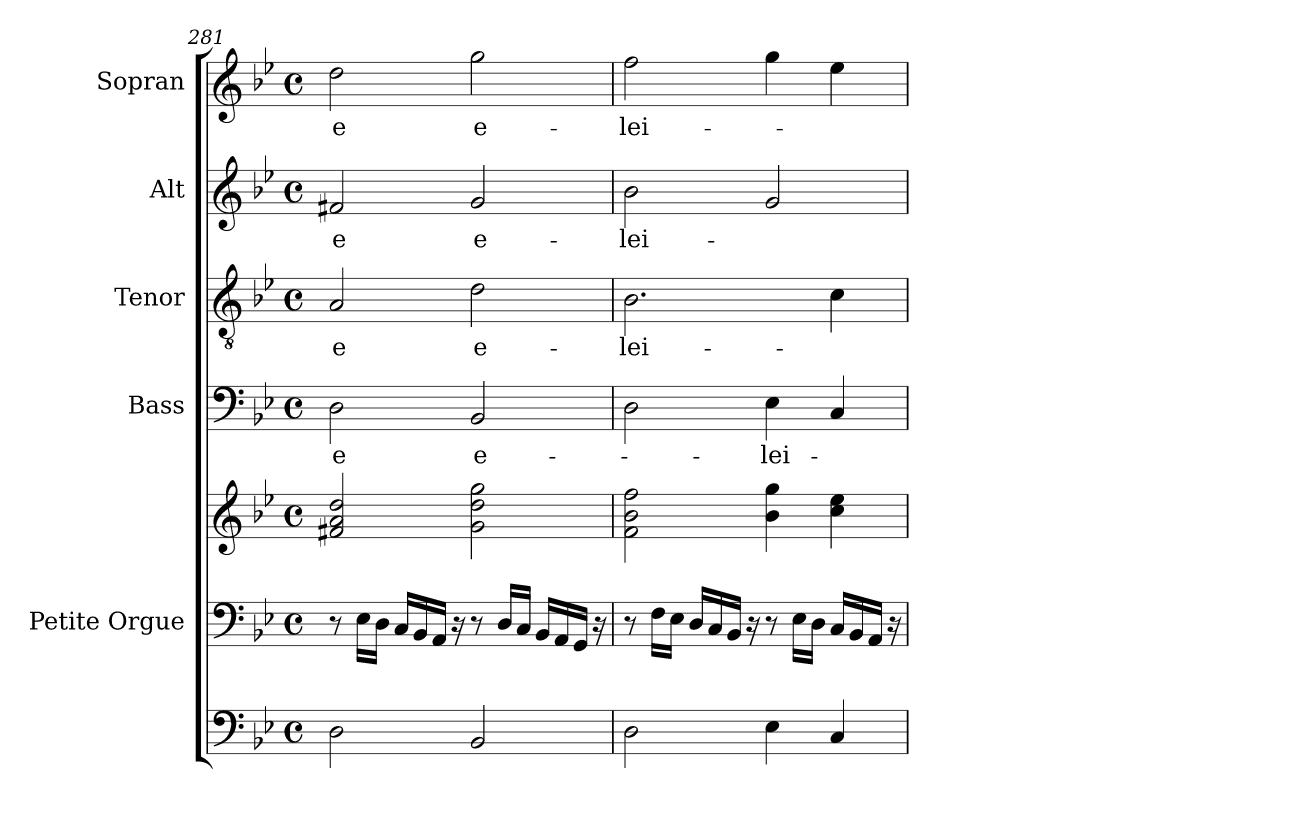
**kern	**kern	**kern	**kern	**text	**kern	**text	**kern	**text	**kern	**text
*part6	*part5	*part5	*part4	*part4	*part3	*part3	*part2	*part2	*part1	*part1
*staff7	*staff6	*staff5	*staff4	*staff4	*staff3	*staff3	*staff2	*staff2	*staff1	*staff1
*	*I"Petite Orgue	*	*I"Bass	*	*I"Tenor	*	*I"Alt	*	*I"Sopran	*
*	*I'Org. 1	*	*I'B.	*	*I'T.	*	*I'A.	*	*I'S.	*
*clefF4	*clefF4	*clefG2	*clefF4	*	*clefGv2	*	*clefG2	*	*clefG2	*
*k[b-e-]	*k[b-e-]	*k[b-e-]	*k[b-e-]	*	*k[b-e-]	*	*k[b-e-]	*	*k[b-e-]	*
*B-:	*B-:	*B-:	*B-:	*	*B-:	*	*B-:	*	*B-:	*
*M4/4	*M4/4	*M4/4	*M4/4	*	*M4/4	*	*M4/4	*	*M4/4	*
*met(c)	*met(c)	*met(c)	*met(c)	*	*met(c)	*	*met(c)	*	*met(c)	*
=281	=281	=281	=281	=281	=281	=281	=281	=281	=281	=281
!	!	!	!	!LO:LY:b	!	!LO:LY:b	!	!LO:LY:b	!	!LO:LY:b
2D\	8r	2f#X/ 2a/ 2dd/	2D\	-e	2A/	-e	2f#X/	-e	2dd\	-e
.	16E-\LL	.	.	.	.	.	.	.	.	.
.	16D\JJ	.	.	.	.	.	.	.	.	.
.	16C/LL	.	.	.	.	.	.	.	.	.
.	16BB-/	.	.	.	.	.	.	.	.	.
.	16AA/JJ	.	.	.	.	.	.	.	.	.
.	16r	.	.	.	.	.	.	.	.	.
!	!	!	!	!LO:LY:b	!	!LO:LY:b	!	!LO:LY:b	!	!LO:LY:b
2BB-/	8r	2g\ 2dd\ 2gg\	2BB-/	e-	2d\	e-	2g/	e-	2gg\	e-
.	16D/LL	.	.	.	.	.	.	.	.	.
.	16C/JJ	.	.	.	.	.	.	.	.	.
.	16BB-/LL	.	.	.	.	.	.	.	.	.
.	16AA/	.	.	.	.	.	.	.	.	.
.	16GG/JJ	.	.	.	.	.	.	.	.	.
.	16r	.	.	.	.	.	.	.	.	.
=282	=282	=282	=282	=282	=282	=282	=282	=282	=282	=282
!	!	!	!	!	!	!LO:LY:b	!	!LO:LY:b	!	!LO:LY:b
2D\	8r	2f\ 2b-\ 2ff\	2D\	.	2.B-\	-lei-	2b-\	-lei-	2ff\	-lei-
.	16F\LL	.	.	.	.	.	.	.	.	.
.	16E-\JJ	.	.	.	.	.	.	.	.	.
.	16D/LL	.	.	.	.	.	.	.	.	.
.	16C/	.	.	.	.	.	.	.	.	.
.	16BB-/JJ	.	.	.	.	.	.	.	.	.
.	16r	.	.	.	.	.	.	.	.	.
!	!	!	!	!LO:LY:b	!	!	!	!	!	!
4E-\	8r	4b-\ 4gg\	4E-\	-lei-	.	.	2g/	.	4gg\	.
.	16E-\LL	.	.	.	.	.	.	.	.	.
.	16D\JJ	.	.	.	.	.	.	.	.	.
4C/	16C/LL	4cc\ 4ee-\	4C/	.	4c\	.	.	.	4ee-\	.
.	16BB-/	.	.	.	.	.	.	.	.	.
.	16AA/JJ	.	.	.	.	.	.	.	.	.
.	16r	.	.	.	.	.	.	.	.	.
=	=	=	=	=	=	=	=	=	=	=
*-	*-	*-	*-	*-	*-	*-	*-	*-	*-	*-
